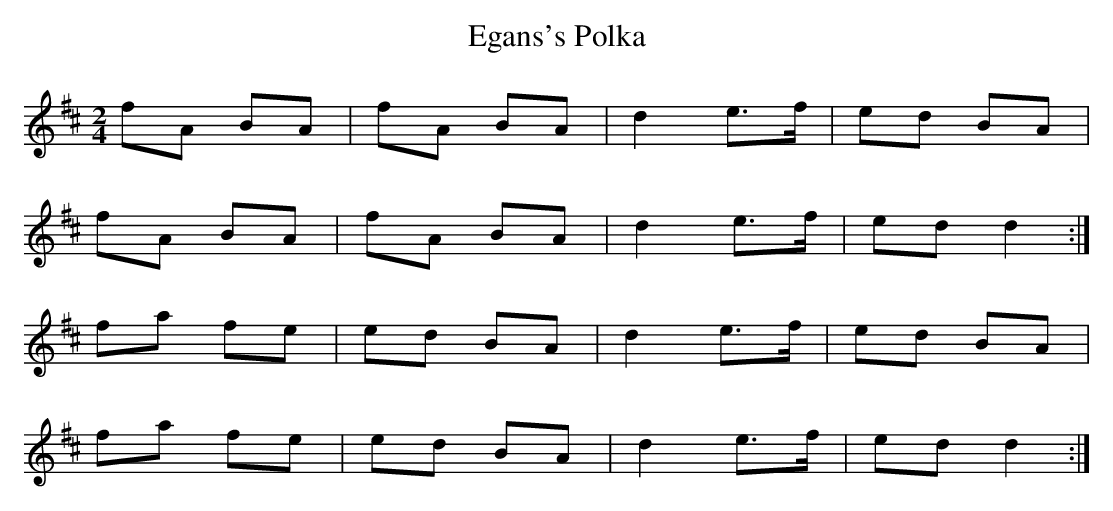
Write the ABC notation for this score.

X:1
T:Egans's Polka
M:2/4
L:1/8
K:D
fA BA | fA BA | d2 e>f | ed BA |
fA BA | fA BA | d2 e>f | ed d2 :|
fa fe | ed BA | d2 e>f | ed BA |
fa fe | ed BA | d2 e>f | ed d2 :|
